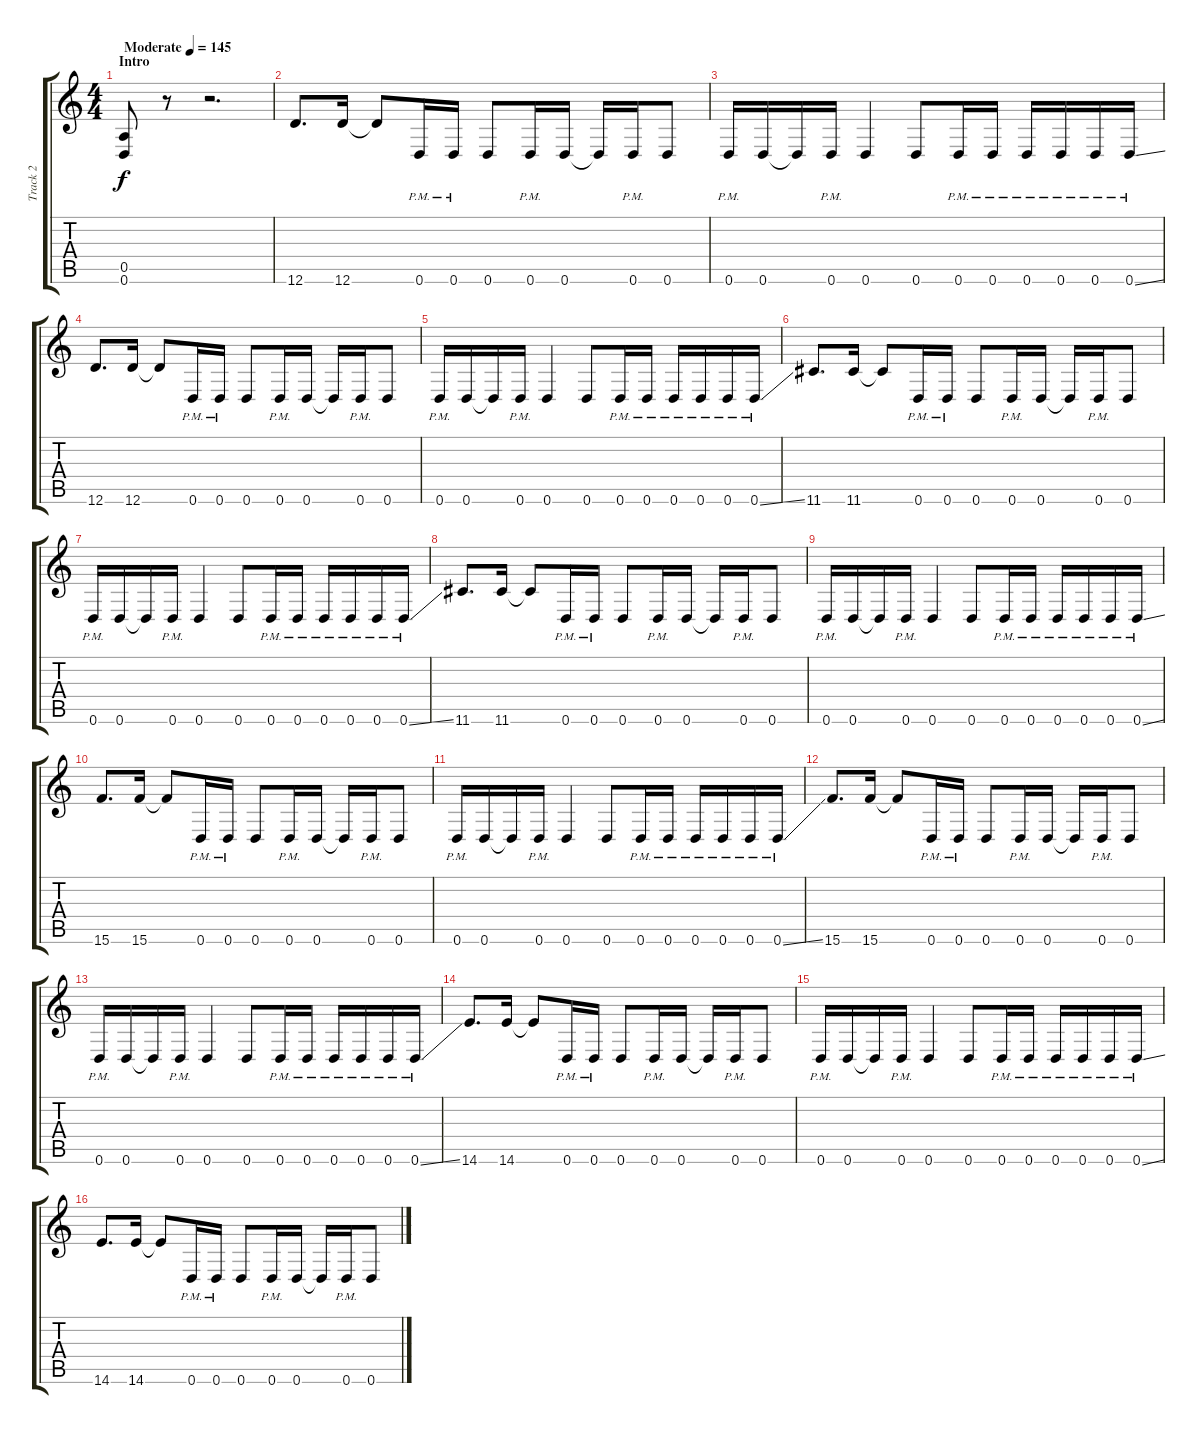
\track ("Track 2" "Track 2") {instrument distortionguitar}
\staff {score tabs}
\tuning (E4 B3 G3 D3 A2 D2) {hide}
\ts (4 4)
\section ("" "Intro")
\tempo (145 "Moderate")
\clef g2
\ks c
(0.5 0.6).8{dy f instrument distortionguitar} r.8 r.2{d} |
12.6.8{d} 12.6.16 12.6{t}.8 0.6{pm}.16 0.6{pm}.16 0.6.8 0.6{pm}.16 0.6.16 0.6{t}.16 0.6{pm}.16 0.6.8 |
0.6{pm}.16 0.6.16 0.6{t}.16 0.6{pm}.16 0.6.4 0.6.8 0.6{pm}.16 0.6{pm}.16 0.6{pm}.16 0.6{pm}.16 0.6{pm}.16 0.6{ss pm}.16 |
12.6.8{d} 12.6.16 12.6{t}.8 0.6{pm}.16 0.6{pm}.16 0.6.8 0.6{pm}.16 0.6.16 0.6{t}.16 0.6{pm}.16 0.6.8 |
0.6{pm}.16 0.6.16 0.6{t}.16 0.6{pm}.16 0.6.4 0.6.8 0.6{pm}.16 0.6{pm}.16 0.6{pm}.16 0.6{pm}.16 0.6{pm}.16 0.6{ss pm}.16 |
11.6.8{d} 11.6.16 11.6{t}.8 0.6{pm}.16 0.6{pm}.16 0.6.8 0.6{pm}.16 0.6.16 0.6{t}.16 0.6{pm}.16 0.6.8 |
0.6{pm}.16 0.6.16 0.6{t}.16 0.6{pm}.16 0.6.4 0.6.8 0.6{pm}.16 0.6{pm}.16 0.6{pm}.16 0.6{pm}.16 0.6{pm}.16 0.6{ss pm}.16 |
11.6.8{d} 11.6.16 11.6{t}.8 0.6{pm}.16 0.6{pm}.16 0.6.8 0.6{pm}.16 0.6.16 0.6{t}.16 0.6{pm}.16 0.6.8 |
0.6{pm}.16 0.6.16 0.6{t}.16 0.6{pm}.16 0.6.4 0.6.8 0.6{pm}.16 0.6{pm}.16 0.6{pm}.16 0.6{pm}.16 0.6{pm}.16 0.6{ss pm}.16 |
15.6.8{d} 15.6.16 15.6{t}.8 0.6{pm}.16 0.6{pm}.16 0.6.8 0.6{pm}.16 0.6.16 0.6{t}.16 0.6{pm}.16 0.6.8 |
0.6{pm}.16 0.6.16 0.6{t}.16 0.6{pm}.16 0.6.4 0.6.8 0.6{pm}.16 0.6{pm}.16 0.6{pm}.16 0.6{pm}.16 0.6{pm}.16 0.6{ss pm}.16 |
15.6.8{d} 15.6.16 15.6{t}.8 0.6{pm}.16 0.6{pm}.16 0.6.8 0.6{pm}.16 0.6.16 0.6{t}.16 0.6{pm}.16 0.6.8 |
0.6{pm}.16 0.6.16 0.6{t}.16 0.6{pm}.16 0.6.4 0.6.8 0.6{pm}.16 0.6{pm}.16 0.6{pm}.16 0.6{pm}.16 0.6{pm}.16 0.6{ss pm}.16 |
14.6.8{d} 14.6.16 14.6{t}.8 0.6{pm}.16 0.6{pm}.16 0.6.8 0.6{pm}.16 0.6.16 0.6{t}.16 0.6{pm}.16 0.6.8 |
0.6{pm}.16 0.6.16 0.6{t}.16 0.6{pm}.16 0.6.4 0.6.8 0.6{pm}.16 0.6{pm}.16 0.6{pm}.16 0.6{pm}.16 0.6{pm}.16 0.6{ss pm}.16 |
14.6.8{d} 14.6.16 14.6{t}.8 0.6{pm}.16 0.6{pm}.16 0.6.8 0.6{pm}.16 0.6.16 0.6{t}.16 0.6{pm}.16 0.6.8
